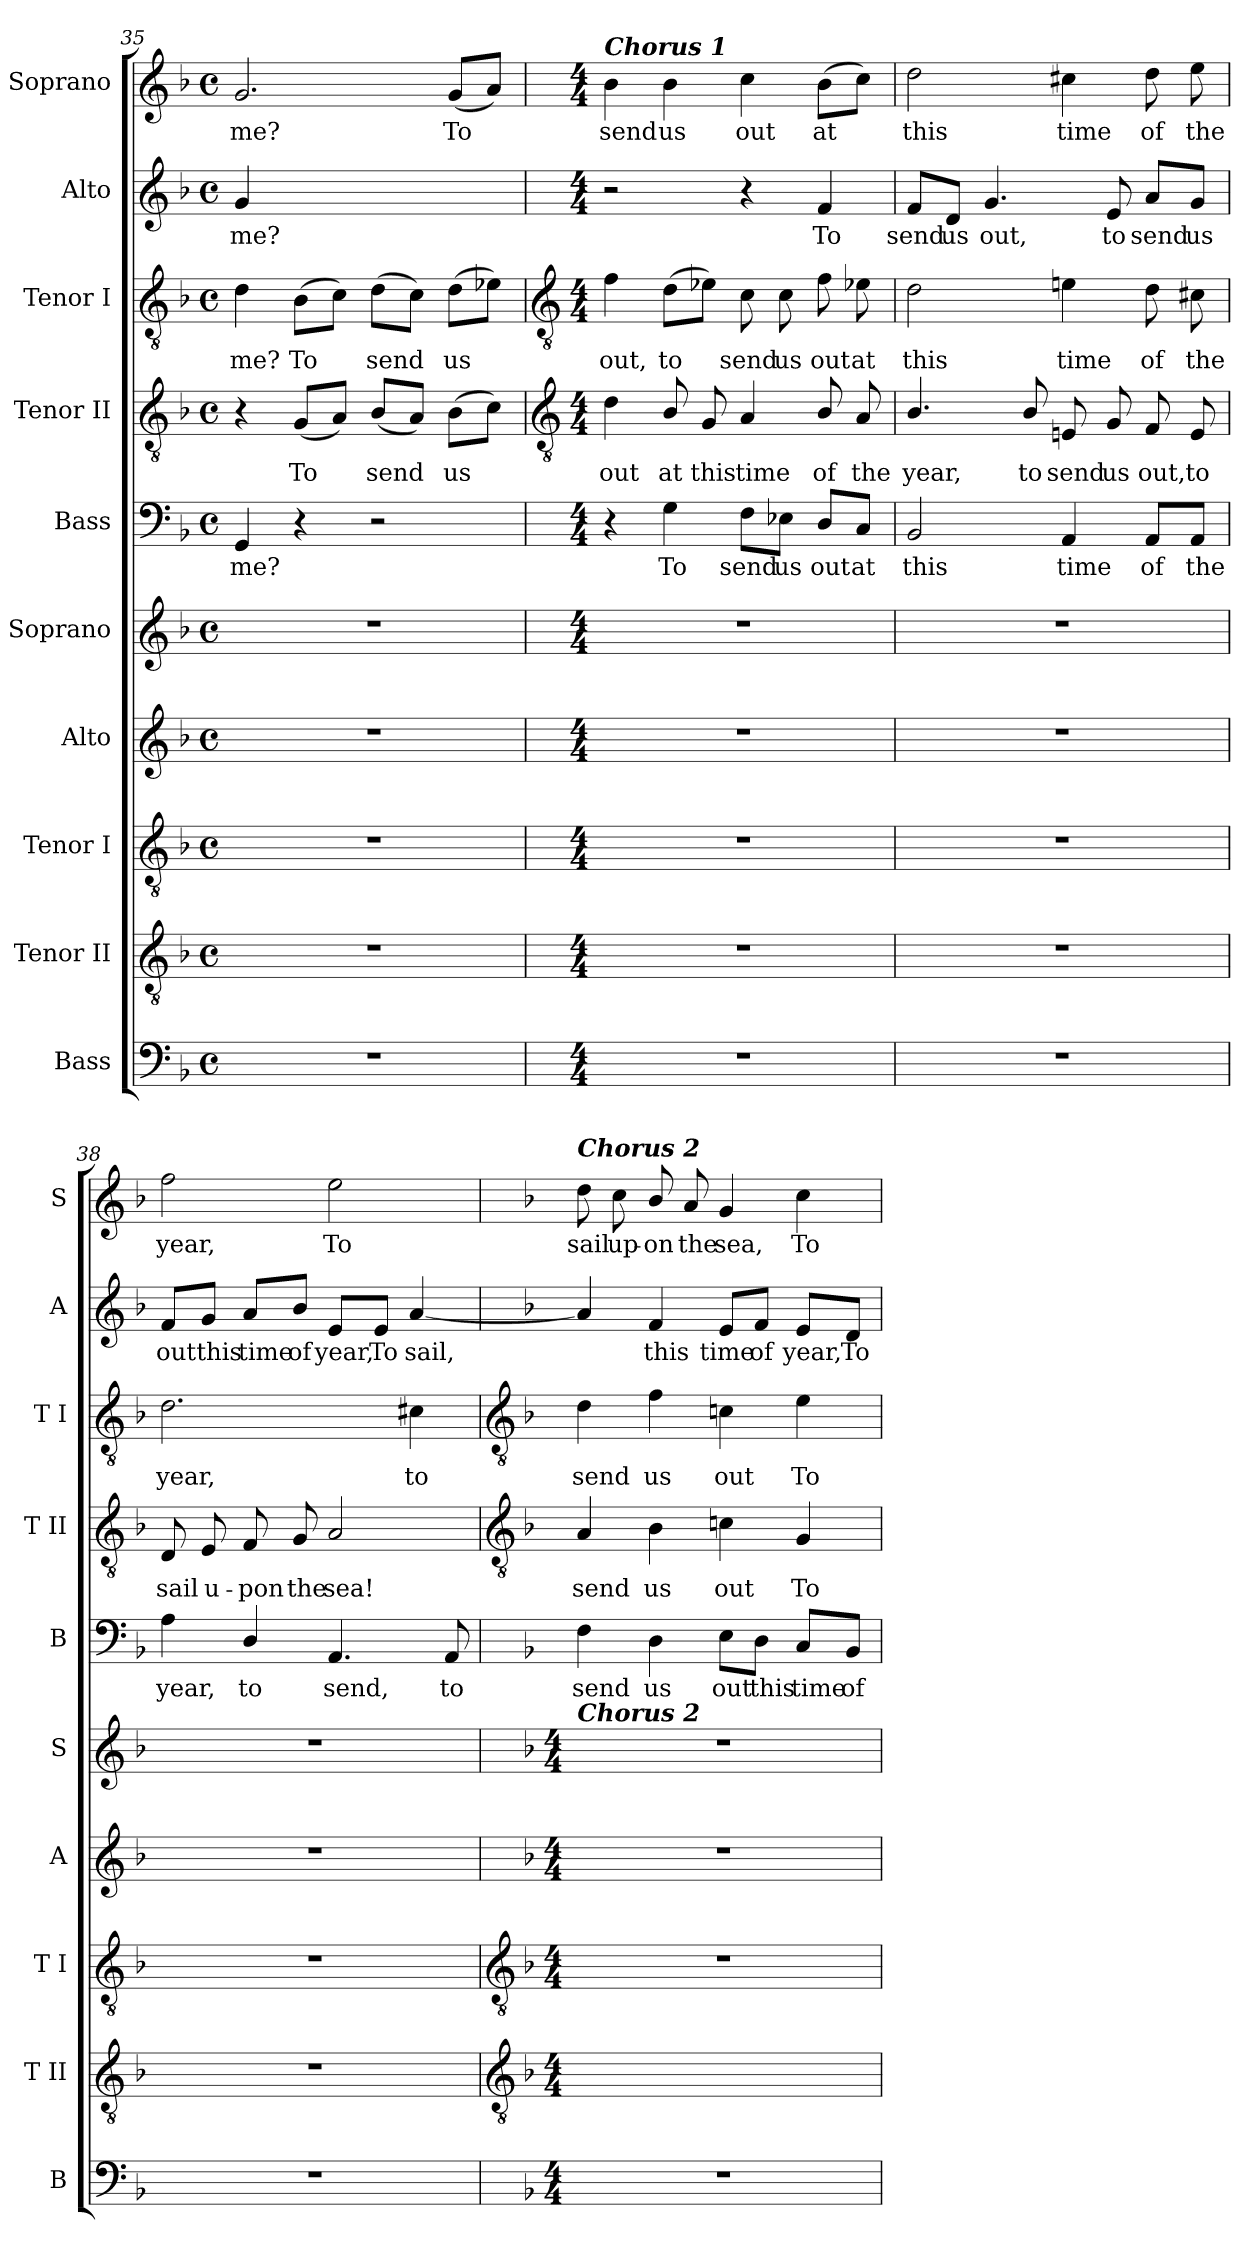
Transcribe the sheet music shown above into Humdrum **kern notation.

**kern	**kern	**kern	**kern	**kern	**kern	**text	**kern	**text	**kern	**text	**kern	**text	**kern	**text
*part10	*part9	*part8	*part7	*part6	*part5	*part5	*part4	*part4	*part3	*part3	*part2	*part2	*part1	*part1
*staff10	*staff9	*staff8	*staff7	*staff6	*staff5	*staff5	*staff4	*staff4	*staff3	*staff3	*staff2	*staff2	*staff1	*staff1
*I"Bass	*I"Tenor II	*I"Tenor I	*I"Alto	*I"Soprano	*I"Bass	*	*I"Tenor II	*	*I"Tenor I	*	*I"Alto	*	*I"Soprano	*
*I'B	*I'T II	*I'T I	*I'A	*I'S	*I'B	*	*I'T II	*	*I'T I	*	*I'A	*	*I'S	*
*clefF4	*clefGv2	*clefGv2	*clefG2	*clefG2	*clefF4	*	*clefGv2	*	*clefGv2	*	*clefG2	*	*clefG2	*
*k[b-]	*k[b-]	*k[b-]	*k[b-]	*k[b-]	*k[b-]	*	*k[b-]	*	*k[b-]	*	*k[b-]	*	*k[b-]	*
*F:	*F:	*F:	*F:	*F:	*F:	*	*F:	*	*F:	*	*F:	*	*F:	*
*M4/4	*M4/4	*M4/4	*M4/4	*M4/4	*M4/4	*	*M4/4	*	*M4/4	*	*M4/4	*	*M4/4	*
*met(c)	*met(c)	*met(c)	*met(c)	*met(c)	*met(c)	*	*met(c)	*	*met(c)	*	*met(c)	*	*met(c)	*
=35	=35	=35	=35	=35	=35	=35	=35	=35	=35	=35	=35	=35	=35	=35
!	!	!	!	!	!	!LO:LY:b	!	!	!	!LO:LY:b	!	!LO:LY:b	!	!LO:LY:b
1r	1r	1r	1r	1r	4GG	me?	4r	.	4d	me?	4g	me?	2.g	me?
!	!	!	!	!	!	!	!	!LO:LY:b	!	!LO:LY:b	!	!	!	!
.	.	.	.	.	4r	.	(<8GL	To	(>8B-L	To	2.ryy	.	.	.
.	.	.	.	.	.	.	8AJ)	.	8cJ)	.	.	.	.	.
!	!	!	!	!	!	!	!	!LO:LY:b	!	!LO:LY:b	!	!	!	!
.	.	.	.	.	2r	.	(<8B-L	send	(>8dL	send	.	.	.	.
.	.	.	.	.	.	.	8AJ)	.	8cJ)	.	.	.	.	.
!	!	!	!	!	!	!	!	!LO:LY:b	!	!LO:LY:b	!	!	!	!LO:LY:b
.	.	.	.	.	.	.	(>8B-L	us	(>8dL	us	.	.	(<8gL	To
.	.	.	.	.	.	.	8cJ)	.	8e-XJ)	.	.	.	8aJ)	.
!!LO:LB:g=z
=36	=36	=36	=36	=36	=36	=36	=36	=36	=36	=36	=36	=36	=36	=36
*	*	*	*	*	*	*	*clefGv2	*	*clefGv2	*	*	*	*	*
*M4/4	*M4/4	*M4/4	*M4/4	*M4/4	*M4/4	*	*M4/4	*	*M4/4	*	*M4/4	*	*M4/4	*
!	!	!	!	!	!	!	!	!	!	!	!	!	!LO:TX:a:Bi:t=Chorus 1	!
!	!	!	!	!	!	!	!	!LO:LY:b	!	!LO:LY:b	!	!	!	!LO:LY:b
1r	1r	1r	1r	1r	4r	.	4d	out	4f	out,	2r	.	4b-	send
!	!	!	!	!	!	!LO:LY:b	!	!LO:LY:b	!	!LO:LY:b	!	!	!	!LO:LY:b
.	.	.	.	.	4G	To	8B-/	at	(>8dL	to	.	.	4b-	us
!	!	!	!	!	!	!	!	!LO:LY:b	!	!	!	!	!	!
.	.	.	.	.	.	.	8G	this	8e-XJ)	.	.	.	.	.
!	!	!	!	!	!	!LO:LY:b	!	!LO:LY:b	!	!LO:LY:b	!	!	!	!LO:LY:b
.	.	.	.	.	8F\L	send	4A	time	8c	send	4r	.	4cc	out
!	!	!	!	!	!	!LO:LY:b	!	!	!	!LO:LY:b	!	!	!	!
.	.	.	.	.	8E-X\J	us	.	.	8c	us	.	.	.	.
!	!	!	!	!	!	!LO:LY:b	!	!LO:LY:b	!	!LO:LY:b	!	!LO:LY:b	!	!LO:LY:b
.	.	.	.	.	8D/L	out	8B-/	of	8f	out	4f	To	(>8b-L	at
!	!	!	!	!	!	!LO:LY:b	!	!LO:LY:b	!	!LO:LY:b	!	!	!	!
.	.	.	.	.	8C/J	at	8A	the	8e-X	at	.	.	8ccJ)	.
=37	=37	=37	=37	=37	=37	=37	=37	=37	=37	=37	=37	=37	=37	=37
!	!	!	!	!	!	!LO:LY:b	!	!LO:LY:b	!	!LO:LY:b	!	!LO:LY:b	!	!LO:LY:b
1r	1r	1r	1r	1r	2BB-	this	4.B-/	year,	2d	this	8f/L	send	2dd	this
!	!	!	!	!	!	!	!	!	!	!	!	!LO:LY:b	!	!
.	.	.	.	.	.	.	.	.	.	.	8d/J	us	.	.
!	!	!	!	!	!	!	!	!	!	!	!	!LO:LY:b	!	!
.	.	.	.	.	.	.	.	.	.	.	4.g	out,	.	.
!	!	!	!	!	!	!	!	!LO:LY:b	!	!	!	!	!	!
.	.	.	.	.	.	.	8B-/	to	.	.	.	.	.	.
!	!	!	!	!	!	!LO:LY:b	!	!LO:LY:b	!	!LO:LY:b	!	!	!	!LO:LY:b
.	.	.	.	.	4AA	time	8En	send	4en	time	.	.	4cc#X	time
!	!	!	!	!	!	!	!	!LO:LY:b	!	!	!	!LO:LY:b	!	!
.	.	.	.	.	.	.	8G	us	.	.	8e	to	.	.
!	!	!	!	!	!	!LO:LY:b	!	!LO:LY:b	!	!LO:LY:b	!	!LO:LY:b	!	!LO:LY:b
.	.	.	.	.	8AA/L	of	8F	out,	8d	of	8a/L	send	8dd	of
!	!	!	!	!	!	!LO:LY:b	!	!LO:LY:b	!	!LO:LY:b	!	!LO:LY:b	!	!LO:LY:b
.	.	.	.	.	8AA/J	the	8E	to	8c#X	the	8g/J	us	8ee	the
=38	=38	=38	=38	=38	=38	=38	=38	=38	=38	=38	=38	=38	=38	=38
!	!	!	!	!	!	!LO:LY:b	!	!LO:LY:b	!	!LO:LY:b	!	!LO:LY:b	!	!LO:LY:b
1r	1r	1r	1r	1r	4A	year,	8D	sail	2.d	year,	8f/L	out	2ff	year,
!	!	!	!	!	!	!	!	!LO:LY:b	!	!	!	!LO:LY:b	!	!
.	.	.	.	.	.	.	8E	u-	.	.	8g/J	this	.	.
!	!	!	!	!	!	!LO:LY:b	!	!LO:LY:b	!	!	!	!LO:LY:b	!	!
.	.	.	.	.	4D/	to	8F	-pon	.	.	8a/L	time	.	.
!	!	!	!	!	!	!	!	!LO:LY:b	!	!	!	!LO:LY:b	!	!
.	.	.	.	.	.	.	8G	the	.	.	8b-/J	of	.	.
!	!	!	!	!	!	!LO:LY:b	!	!LO:LY:b	!	!	!	!LO:LY:b	!	!LO:LY:b
.	.	.	.	.	4.AA	send,	2A	sea!	.	.	8e/L	year,	2ee	To
!	!	!	!	!	!	!	!	!	!	!	!	!LO:LY:b	!	!
.	.	.	.	.	.	.	.	.	.	.	8e/J	To	.	.
!	!	!	!	!	!	!	!	!	!	!LO:LY:b	!	!LO:LY:b	!	!
.	.	.	.	.	.	.	.	.	4c#X	to	[4a	sail,	.	.
!	!	!	!	!	!	!LO:LY:b	!	!	!	!	!	!	!	!
.	.	.	.	.	8AA	to	.	.	.	.	.	.	.	.
!!LO:LB:g=z
=39	=39	=39	=39	=39	=39	=39	=39	=39	=39	=39	=39	=39	=39	=39
*	*clefGv2	*clefGv2	*	*	*	*	*clefGv2	*	*clefGv2	*	*	*	*	*
*k[b-]	*k[b-]	*k[b-]	*k[b-]	*k[b-]	*	*	*	*	*	*	*	*	*	*
*F:	*F:	*F:	*F:	*F:	*	*	*	*	*	*	*	*	*	*
*M4/4	*M4/4	*M4/4	*M4/4	*M4/4	*	*	*	*	*	*	*	*	*	*
!	!	!	!	!	!	!	!	!	!	!	!	!	!LO:TX:a:Bi:t=Chorus 2	!
!	!	!	!	!LO:TX:a:Bi:t=Chorus 2	!	!	!	!	!	!	!	!	!	!
!	!	!	!	!	!	!LO:LY:b	!	!LO:LY:b	!	!LO:LY:b	!	!	!	!LO:LY:b
1r	1ryy	1r	1r	1r	4F	send	4A	send	4d	send	4a]	.	8dd	sail
!	!	!	!	!	!	!	!	!	!	!	!	!	!	!LO:LY:b
.	.	.	.	.	.	.	.	.	.	.	.	.	8cc	up-
!	!	!	!	!	!	!LO:LY:b	!	!LO:LY:b	!	!LO:LY:b	!	!LO:LY:b	!	!LO:LY:b
.	.	.	.	.	4D	us	4B-	us	4f	us	4f	this	8b-/	-on
!	!	!	!	!	!	!	!	!	!	!	!	!	!	!LO:LY:b
.	.	.	.	.	.	.	.	.	.	.	.	.	8a	the
!	!	!	!	!	!	!LO:LY:b	!	!LO:LY:b	!	!LO:LY:b	!	!LO:LY:b	!	!LO:LY:b
.	.	.	.	.	8E\L	out	4cn	out	4cn	out	8e/L	time	4g	sea,
!	!	!	!	!	!	!LO:LY:b	!	!	!	!	!	!LO:LY:b	!	!
.	.	.	.	.	8D\J	this	.	.	.	.	8f/J	of	.	.
!	!	!	!	!	!	!LO:LY:b	!	!LO:LY:b	!	!LO:LY:b	!	!LO:LY:b	!	!LO:LY:b
.	.	.	.	.	8C/L	time	4G	To	4e	To	8e/L	year,	4cc	To
!	!	!	!	!	!	!LO:LY:b	!	!	!	!	!	!LO:LY:b	!	!
.	.	.	.	.	8BB-/J	of	.	.	.	.	8d/J	To	.	.
=	=	=	=	=	=	=	=	=	=	=	=	=	=	=
*-	*-	*-	*-	*-	*-	*-	*-	*-	*-	*-	*-	*-	*-	*-
